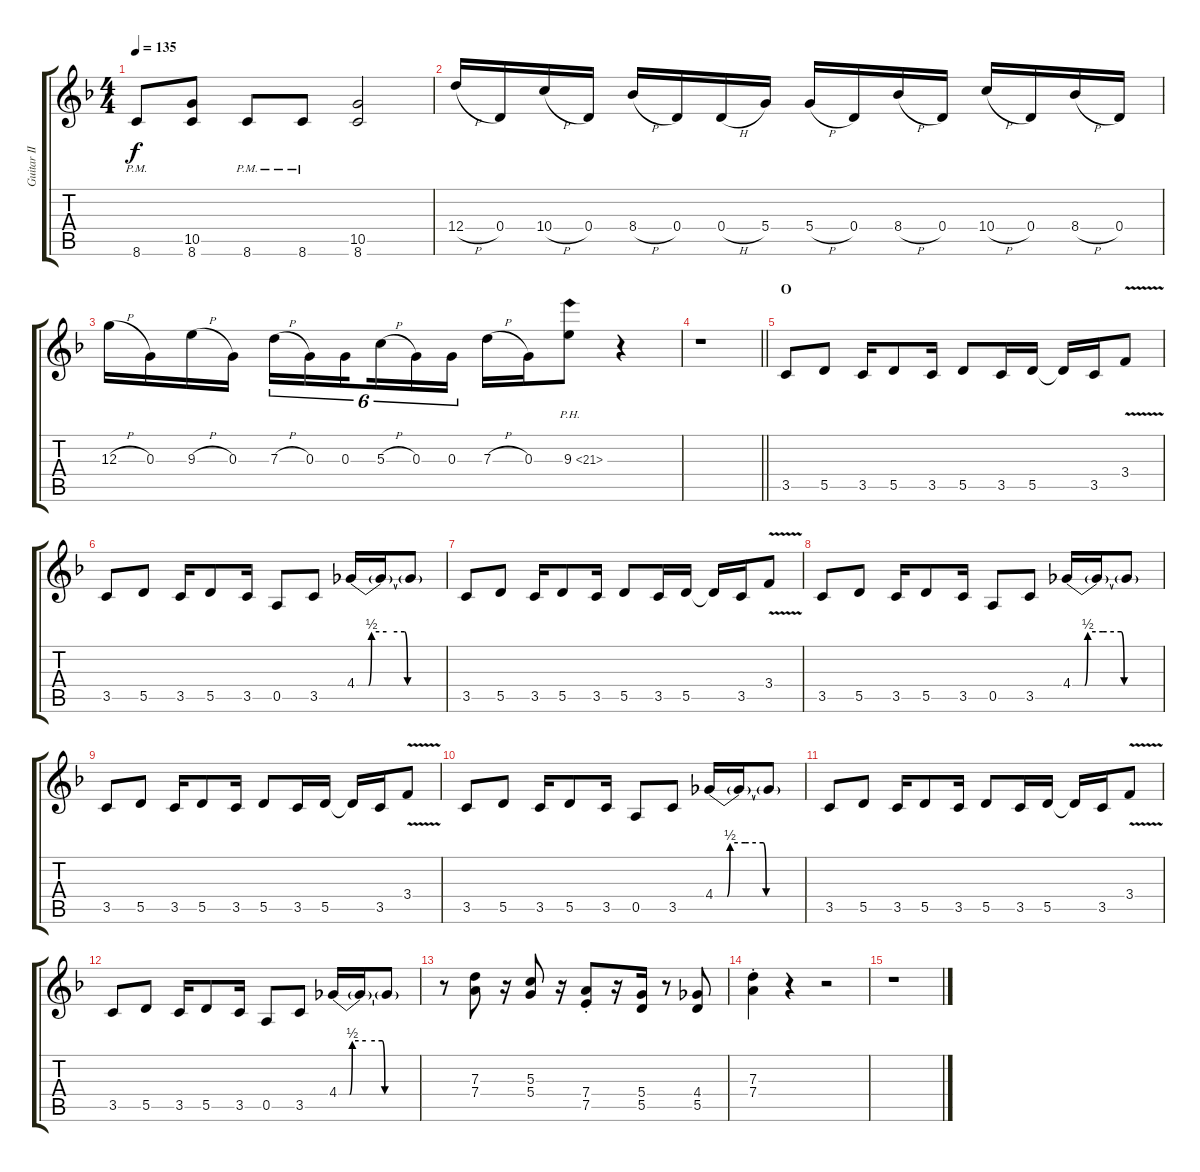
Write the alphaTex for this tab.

\track ("Guitar II" "Guitar II") {instrument overdrivenguitar}
\staff {score tabs}
\tuning (E4 B3 G3 D3 A2 E2) {hide}
\ts (4 4)
\tempo 135
\clef g2
\ks f
8.6{pm}.8{dy f} (10.5 8.6).8 8.6{pm}.8 8.6{pm}.8 (10.5 8.6).2 |
12.4{h}.16 0.4.16 10.4{h}.16 0.4.16 8.4{h}.16 0.4.16 0.4{h}.16 5.4.16 5.4{h}.16 0.4.16 8.4{h}.16 0.4.16 10.4{h}.16 0.4.16 8.4{h}.16 0.4.16 |
12.3{h}.16 0.3.16 9.3{h}.16 0.3.16 7.3{h}.16{tu (6 4)} 0.3.16{tu (6 4)} 0.3.16{tu (6 4) beam splitsecondary} 5.3{h}.16{tu (6 4)} 0.3.16{tu (6 4)} 0.3.16{tu (6 4)} 7.3{h}.16 0.3.16 9.3{ph 12}.8 r.4 |
\barLineRight lightlight
r.1 |
\section ("" "O")
3.5.8 5.5.8 3.5.16 5.5.8 3.5.16 5.5.8 3.5.16 5.5.16 5.5{t}.16 3.5.16 3.4{v}.8 |
3.5.8 5.5.8 3.5.16 5.5.8 3.5.16 0.5.8 3.5.8 4.4{be (custom 0 0 8 0 10 2 20 2 32 2 34 0 41 0 60 0)}.16 4.4{t}.16 4.4{t}.8 |
3.5.8 5.5.8 3.5.16 5.5.8 3.5.16 5.5.8 3.5.16 5.5.16 5.5{t}.16 3.5.16 3.4{v}.8 |
3.5.8 5.5.8 3.5.16 5.5.8 3.5.16 0.5.8 3.5.8 4.4{be (custom 0 0 8 0 10 2 20 2 32 2 34 0 41 0 60 0)}.16 4.4{t}.16 4.4{t}.8 |
3.5.8 5.5.8 3.5.16 5.5.8 3.5.16 5.5.8 3.5.16 5.5.16 5.5{t}.16 3.5.16 3.4{v}.8 |
3.5.8 5.5.8 3.5.16 5.5.8 3.5.16 0.5.8 3.5.8 4.4{be (custom 0 0 8 0 10 2 20 2 32 2 34 0 41 0 60 0)}.16 4.4{t}.16 4.4{t}.8 |
3.5.8 5.5.8 3.5.16 5.5.8 3.5.16 5.5.8 3.5.16 5.5.16 5.5{t}.16 3.5.16 3.4{v}.8 |
3.5.8 5.5.8 3.5.16 5.5.8 3.5.16 0.5.8 3.5.8 4.4{be (custom 0 0 8 0 10 2 20 2 32 2 34 0 41 0 60 0)}.16 4.4{t}.16 4.4{t}.8 |
r.8 (7.3 7.4).8 r.16 (5.3 5.4).8 r.16 (7.4{st} 7.5{st}).8 r.16 (5.4 5.5).16 r.8 (4.4 5.5).8 |
(7.3{st} 7.4{st}).4 r.4 r.2 |
r.1
